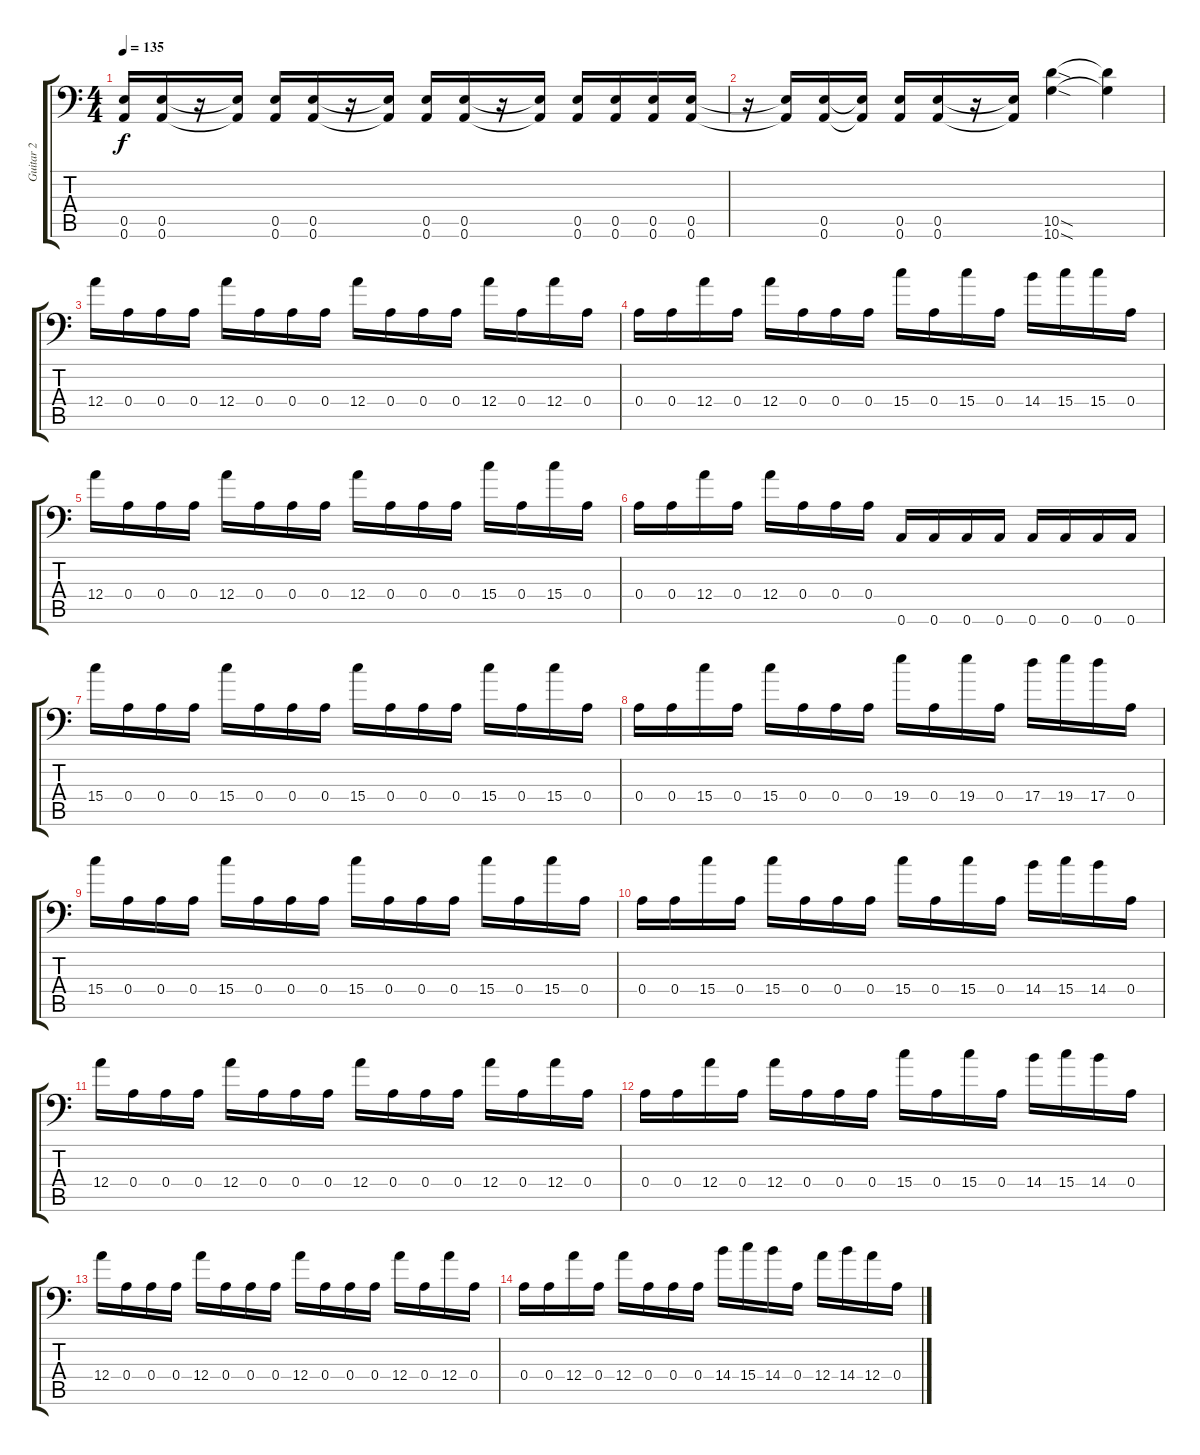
\track ("Guitar 2" "Guitar 2") {instrument distortionguitar}
\staff {score tabs}
\tuning (B3 Gb3 D3 A2 E2 A1) {hide}
\ts (4 4)
\tempo 135
\clef f4
\ks c
(0.5 0.6).16{dy f} (0.5 0.6).16 r.16 (0.5{t} 0.6{t}).16 (0.5 0.6).16 (0.5 0.6).16 r.16 (0.5{t} 0.6{t}).16 (0.5 0.6).16 (0.5 0.6).16 r.16 (0.5{t} 0.6{t}).16 (0.5 0.6).16 (0.5 0.6).16 (0.5 0.6).16 (0.5 0.6).16 |
r.16 (0.5{t} 0.6{t}).16 (0.5 0.6).16 (0.5{t} 0.6{t}).16 (0.5 0.6).16 (0.5 0.6).16 r.16 (0.5{t} 0.6{t}).16 (10.5{sod} 10.6{sod}).4 (10.5{t} 10.6{t}).4 |
12.4.16 0.4.16 0.4.16 0.4.16 12.4.16 0.4.16 0.4.16 0.4.16 12.4.16 0.4.16 0.4.16 0.4.16 12.4.16 0.4.16 12.4.16 0.4.16 |
0.4.16 0.4.16 12.4.16 0.4.16 12.4.16 0.4.16 0.4.16 0.4.16 15.4.16 0.4.16 15.4.16 0.4.16 14.4.16 15.4.16 15.4.16 0.4.16 |
12.4.16 0.4.16 0.4.16 0.4.16 12.4.16 0.4.16 0.4.16 0.4.16 12.4.16 0.4.16 0.4.16 0.4.16 15.4.16 0.4.16 15.4.16 0.4.16 |
0.4.16 0.4.16 12.4.16 0.4.16 12.4.16 0.4.16 0.4.16 0.4.16 0.6.16 0.6.16 0.6.16 0.6.16 0.6.16 0.6.16 0.6.16 0.6.16 |
15.4.16 0.4.16 0.4.16 0.4.16 15.4.16 0.4.16 0.4.16 0.4.16 15.4.16 0.4.16 0.4.16 0.4.16 15.4.16 0.4.16 15.4.16 0.4.16 |
0.4.16 0.4.16 15.4.16 0.4.16 15.4.16 0.4.16 0.4.16 0.4.16 19.4.16 0.4.16 19.4.16 0.4.16 17.4.16 19.4.16 17.4.16 0.4.16 |
15.4.16 0.4.16 0.4.16 0.4.16 15.4.16 0.4.16 0.4.16 0.4.16 15.4.16 0.4.16 0.4.16 0.4.16 15.4.16 0.4.16 15.4.16 0.4.16 |
0.4.16 0.4.16 15.4.16 0.4.16 15.4.16 0.4.16 0.4.16 0.4.16 15.4.16 0.4.16 15.4.16 0.4.16 14.4.16 15.4.16 14.4.16 0.4.16 |
12.4.16 0.4.16 0.4.16 0.4.16 12.4.16 0.4.16 0.4.16 0.4.16 12.4.16 0.4.16 0.4.16 0.4.16 12.4.16 0.4.16 12.4.16 0.4.16 |
0.4.16 0.4.16 12.4.16 0.4.16 12.4.16 0.4.16 0.4.16 0.4.16 15.4.16 0.4.16 15.4.16 0.4.16 14.4.16 15.4.16 14.4.16 0.4.16 |
12.4.16 0.4.16 0.4.16 0.4.16 12.4.16 0.4.16 0.4.16 0.4.16 12.4.16 0.4.16 0.4.16 0.4.16 12.4.16 0.4.16 12.4.16 0.4.16 |
0.4.16 0.4.16 12.4.16 0.4.16 12.4.16 0.4.16 0.4.16 0.4.16 14.4.16 15.4.16 14.4.16 0.4.16 12.4.16 14.4.16 12.4.16 0.4.16
